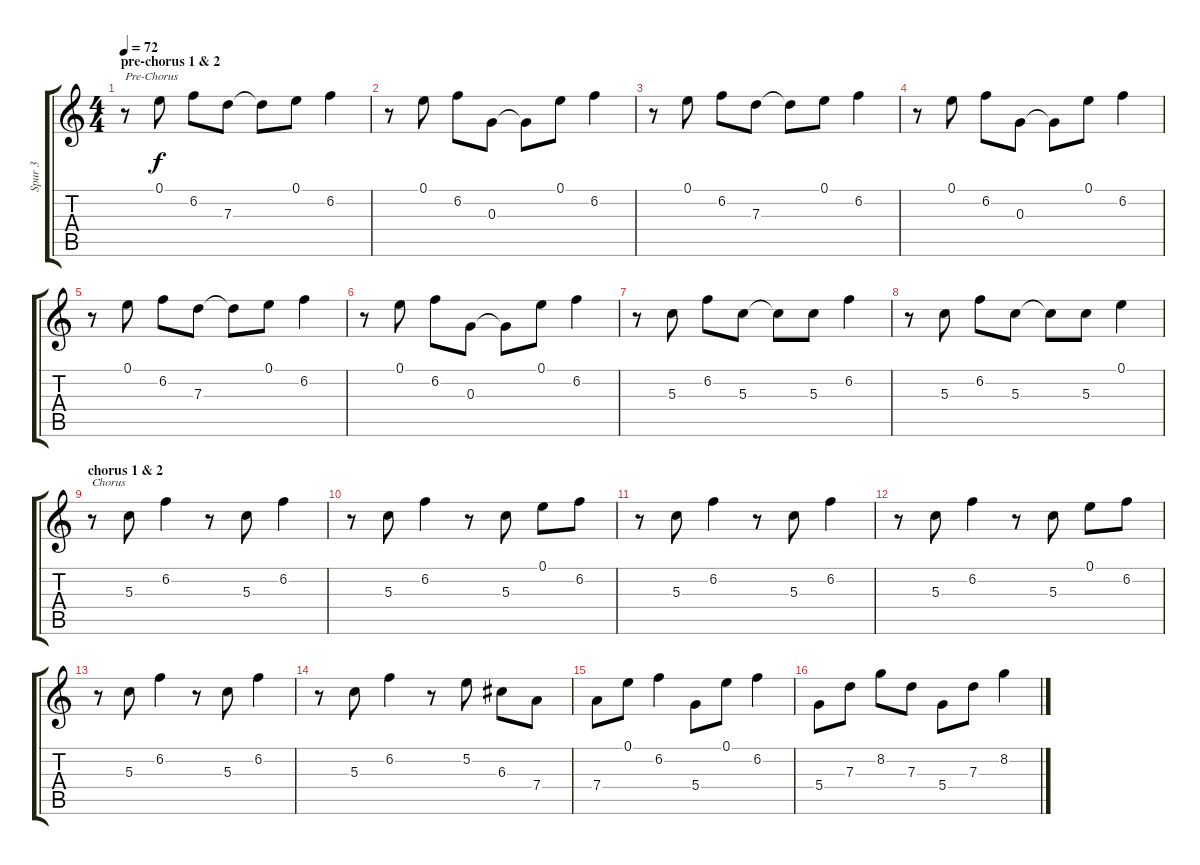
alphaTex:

\track ("Spur 3" "Spur 3") {instrument electricguitarclean}
\staff {score tabs}
\tuning (E4 B3 G3 D3 A2 E2) {hide}
\ts (4 4)
\section ("" "pre-chorus 1 & 2")
\tempo 72
\clef g2
\ks c
r.8{txt "Pre-Chorus" dy f} 0.1.8 6.2.8 7.3.8 7.3{t}.8 0.1.8 6.2.4 |
r.8 0.1.8 6.2.8 0.3.8 0.3{t}.8 0.1.8 6.2.4 |
r.8 0.1.8 6.2.8 7.3.8 7.3{t}.8 0.1.8 6.2.4 |
r.8 0.1.8 6.2.8 0.3.8 0.3{t}.8 0.1.8 6.2.4 |
r.8 0.1.8 6.2.8 7.3.8 7.3{t}.8 0.1.8 6.2.4 |
r.8 0.1.8 6.2.8 0.3.8 0.3{t}.8 0.1.8 6.2.4 |
r.8 5.3.8 6.2.8 5.3.8 5.3{t}.8 5.3.8 6.2.4 |
r.8 5.3.8 6.2.8 5.3.8 5.3{t}.8 5.3.8 0.1.4 |
\section ("" "chorus 1 & 2")
r.8{txt "Chorus"} 5.3.8 6.2.4 r.8 5.3.8 6.2.4 |
r.8 5.3.8 6.2.4 r.8 5.3.8 0.1.8 6.2.8 |
r.8 5.3.8 6.2.4 r.8 5.3.8 6.2.4 |
r.8 5.3.8 6.2.4 r.8 5.3.8 0.1.8 6.2.8 |
r.8 5.3.8 6.2.4 r.8 5.3.8 6.2.4 |
r.8 5.3.8 6.2.4 r.8 5.2.8 6.3.8 7.4.8 |
7.4.8 0.1.8 6.2.4 5.4.8 0.1.8 6.2.4 |
5.4.8 7.3.8 8.2.8 7.3.8 5.4.8 7.3.8 8.2.4
